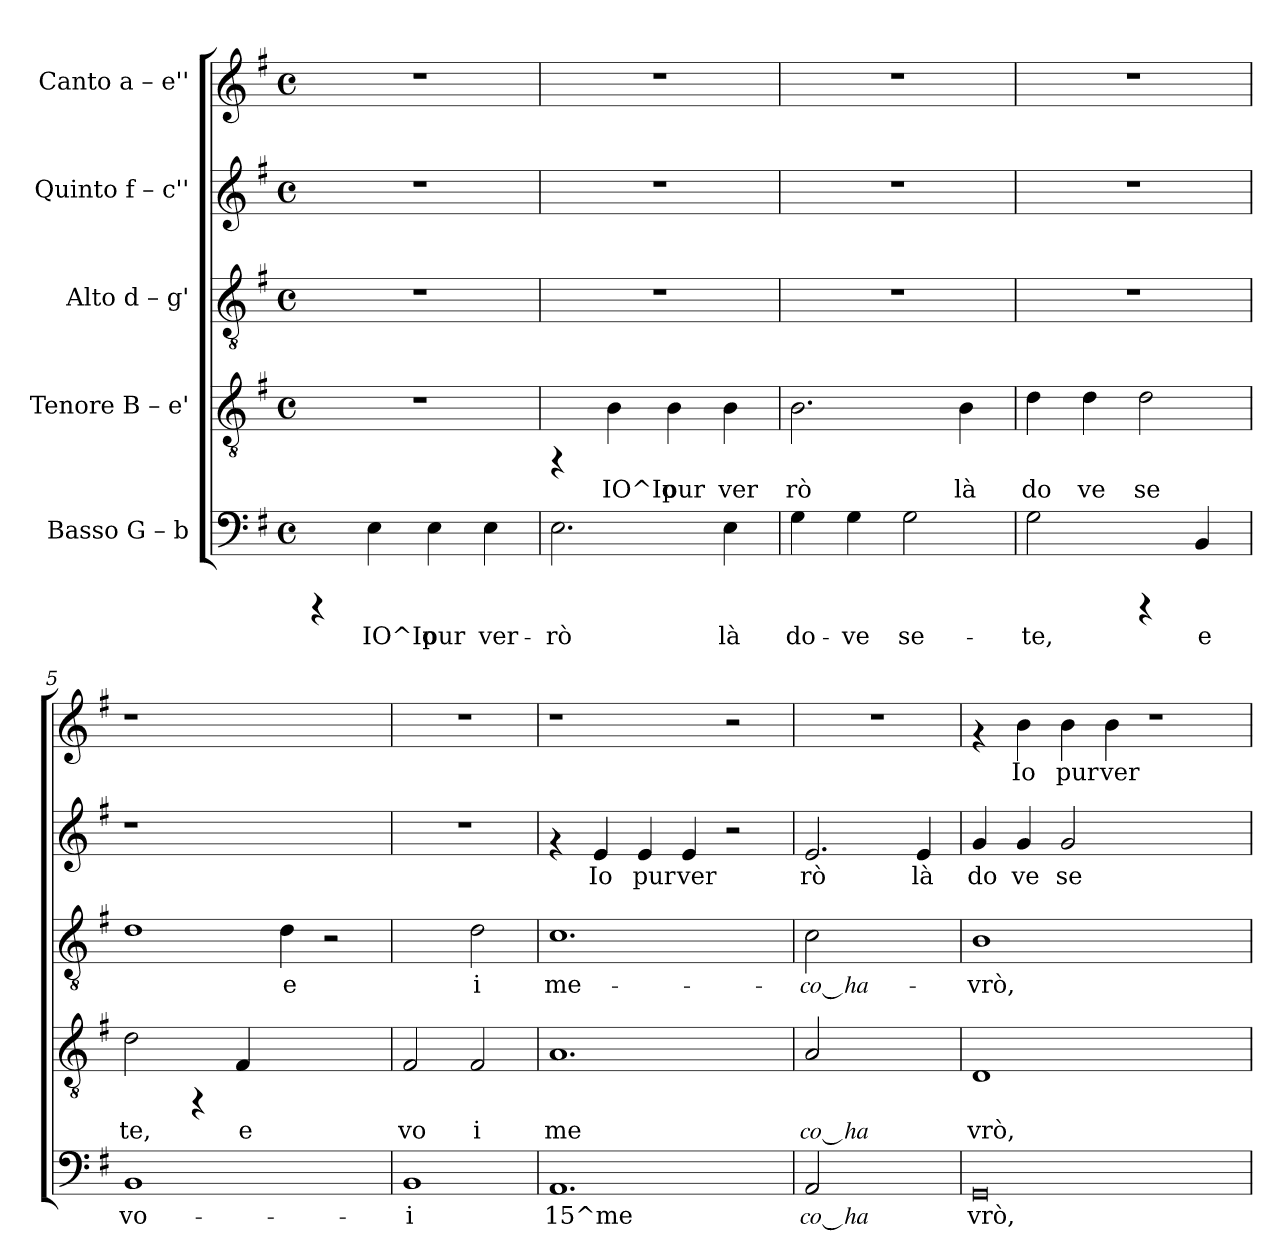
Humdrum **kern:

**kern	**text	**kern	**text	**kern	**text	**kern	**text	**kern	**text
*part5	*part5	*part4	*part4	*part3	*part3	*part2	*part2	*part1	*part1
*staff5	*staff5	*staff4	*staff4	*staff3	*staff3	*staff2	*staff2	*staff1	*staff1
*I"Basso   G – b	*	*I"Tenore  B – e'	*	*I"Alto  d – g'	*	*I"Quinto  f – c''	*	*I"Canto  a – e''	*
!!LO:PB:g=z
*stria5	*	*stria5	*	*stria5	*	*stria5	*	*stria5	*
*clefF4	*	*clefGv2	*	*clefGv2	*	*clefG2	*	*clefG2	*
*k[f#]	*	*k[f#]	*	*k[f#]	*	*k[f#]	*	*k[f#]	*
*G:	*	*G:	*	*G:	*	*G:	*	*G:	*
*M4/4	*	*M4/4	*	*M4/4	*	*M4/4	*	*M4/4	*
*met(c)	*	*met(c)	*	*met(c)	*	*met(c)	*	*met(c)	*
=1	=1	=1	=1	=1	=1	=1	=1	=1	=1
4rCCC	.	1r	.	1r	.	1r	.	1r	.
!	!LO:LY:b:rj	!	!	!	!	!	!	!	!
4E\	IO^Io	.	.	.	.	.	.	.	.
!	!LO:LY:b:rj	!	!	!	!	!	!	!	!
4E\	pur	.	.	.	.	.	.	.	.
!	!LO:LY:b:rj	!	!	!	!	!	!	!	!
4E\	ver-	.	.	.	.	.	.	.	.
=2	=2	=2	=2	=2	=2	=2	=2	=2	=2
!	!LO:LY:b:rj	!	!	!	!	!	!	!	!
2.E\	-rò	4rFF	.	1r	.	1r	.	1r	.
!	!	!	!LO:LY:b:rj	!	!	!	!	!	!
.	.	4B\	IO^Io	.	.	.	.	.	.
!	!	!	!LO:LY:b:rj	!	!	!	!	!	!
.	.	4B\	pur	.	.	.	.	.	.
!	!LO:LY:b:rj	!	!LO:LY:b:rj	!	!	!	!	!	!
4E\	là	4B\	ver	.	.	.	.	.	.
=3	=3	=3	=3	=3	=3	=3	=3	=3	=3
!	!LO:LY:b:rj	!	!LO:LY:b:rj	!	!	!	!	!	!
4G\	do-	2.B\	rò	1r	.	1r	.	1r	.
!	!LO:LY:b:rj	!	!	!	!	!	!	!	!
4G\	-ve	.	.	.	.	.	.	.	.
!	!LO:LY:b:rj	!	!	!	!	!	!	!	!
2G\	se-	.	.	.	.	.	.	.	.
!	!	!	!LO:LY:b:rj	!	!	!	!	!	!
.	.	4B\	là	.	.	.	.	.	.
=4	=4	=4	=4	=4	=4	=4	=4	=4	=4
!	!LO:LY:b:rj	!	!LO:LY:b:rj	!	!	!	!	!	!
2G\	-te,	4d\	do	1r	.	1r	.	1r	.
!	!	!	!LO:LY:b:rj	!	!	!	!	!	!
.	.	4d\	ve	.	.	.	.	.	.
!	!	!	!LO:LY:b:rj	!	!	!	!	!	!
4rCCC	.	2d\	se	.	.	.	.	.	.
!	!LO:LY:b:rj	!	!	!	!	!	!	!	!
4BB/	e	.	.	.	.	.	.	.	.
=5	=5	=5	=5	=5	=5	=5	=5	=5	=5
!	!LO:LY:b:rj	!	!LO:LY:b:rj	!	!	!	!	!	!
1BB	vo-	2d\	te,	1d	.	1r	.	1r	.
.	.	4rFF	.	.	.	.	.	.	.
!	!	!	!LO:LY:b:rj	!	!	!	!	!	!
.	.	4F#/	e	.	.	.	.	.	.
!	!	!	!	!	!LO:LY:b:cj	!	!	!	!
2.ryy	.	2.ryy	.	4d\	e	2.ryy	.	2.ryy	.
.	.	.	.	2r	.	.	.	.	.
=6	=6	=6	=6	=6	=6	=6	=6	=6	=6
!	!LO:LY:b:rj	!	!LO:LY:b:rj	!	!	!	!	!	!
1BB	-i	2F#/	vo	2ryy	.	1r	.	1r	.
!	!	!	!LO:LY:b:rj	!	!LO:LY:b:cj	!	!	!	!
.	.	2F#/	i	2d\	i	.	.	.	.
!!LO:LB:g=z
=7	=7	=7	=7	=7	=7	=7	=7	=7	=7
!	!LO:LY:b:rj	!	!LO:LY:b:rj	!	!LO:LY:b:cj	!	!	!	!
1.AA	15^me	1.A	me	1.c	me-	4rf	.	1r	.
!	!	!	!	!	!	!	!LO:LY:b:cj	!	!
.	.	.	.	.	.	4e/	Io	.	.
!	!	!	!	!	!	!	!LO:LY:b:cj	!	!
.	.	.	.	.	.	4e/	pur	.	.
!	!	!	!	!	!	!	!LO:LY:b:cj	!	!
.	.	.	.	.	.	4e/	ver	.	.
.	.	.	.	.	.	2r	.	2r	.
=8	=8	=8	=8	=8	=8	=8	=8	=8	=8
!	!LO:LY:b:rj	!	!LO:LY:b:rj	!	!LO:LY:b:cj	!	!LO:LY:b:cj	!	!
2AA/	co‿ha	2A/	co‿ha	2c\	-co‿ha-	2.e/	rò	1r	.
2ryy	.	2ryy	.	2ryy	.	.	.	.	.
!	!	!	!	!	!	!	!LO:LY:b:cj	!	!
.	.	.	.	.	.	4e/	là	.	.
=9	=9	=9	=9	=9	=9	=9	=9	=9	=9
!	!LO:LY:b:rj	!	!LO:LY:b:rj	!	!LO:LY:b:cj	!	!LO:LY:b:cj	!	!
0GG	vrò,	1D	vrò,	1B	-vrò,	4g/	do	4rf	.
!	!	!	!	!	!	!	!LO:LY:b:cj	!	!LO:LY:b:cj
.	.	.	.	.	.	4g/	ve	4b\	Io
!	!	!	!	!	!	!	!LO:LY:b:cj	!	!LO:LY:b:cj
.	.	.	.	.	.	2g/	se	4b\	pur
!	!	!	!	!	!	!	!	!	!LO:LY:b:cj
.	.	.	.	.	.	.	.	4b\	ver
.	.	1ryy	.	1ryy	.	1ryy	.	1r	.
=	=	=	=	=	=	=	=	=	=
*-	*-	*-	*-	*-	*-	*-	*-	*-	*-
